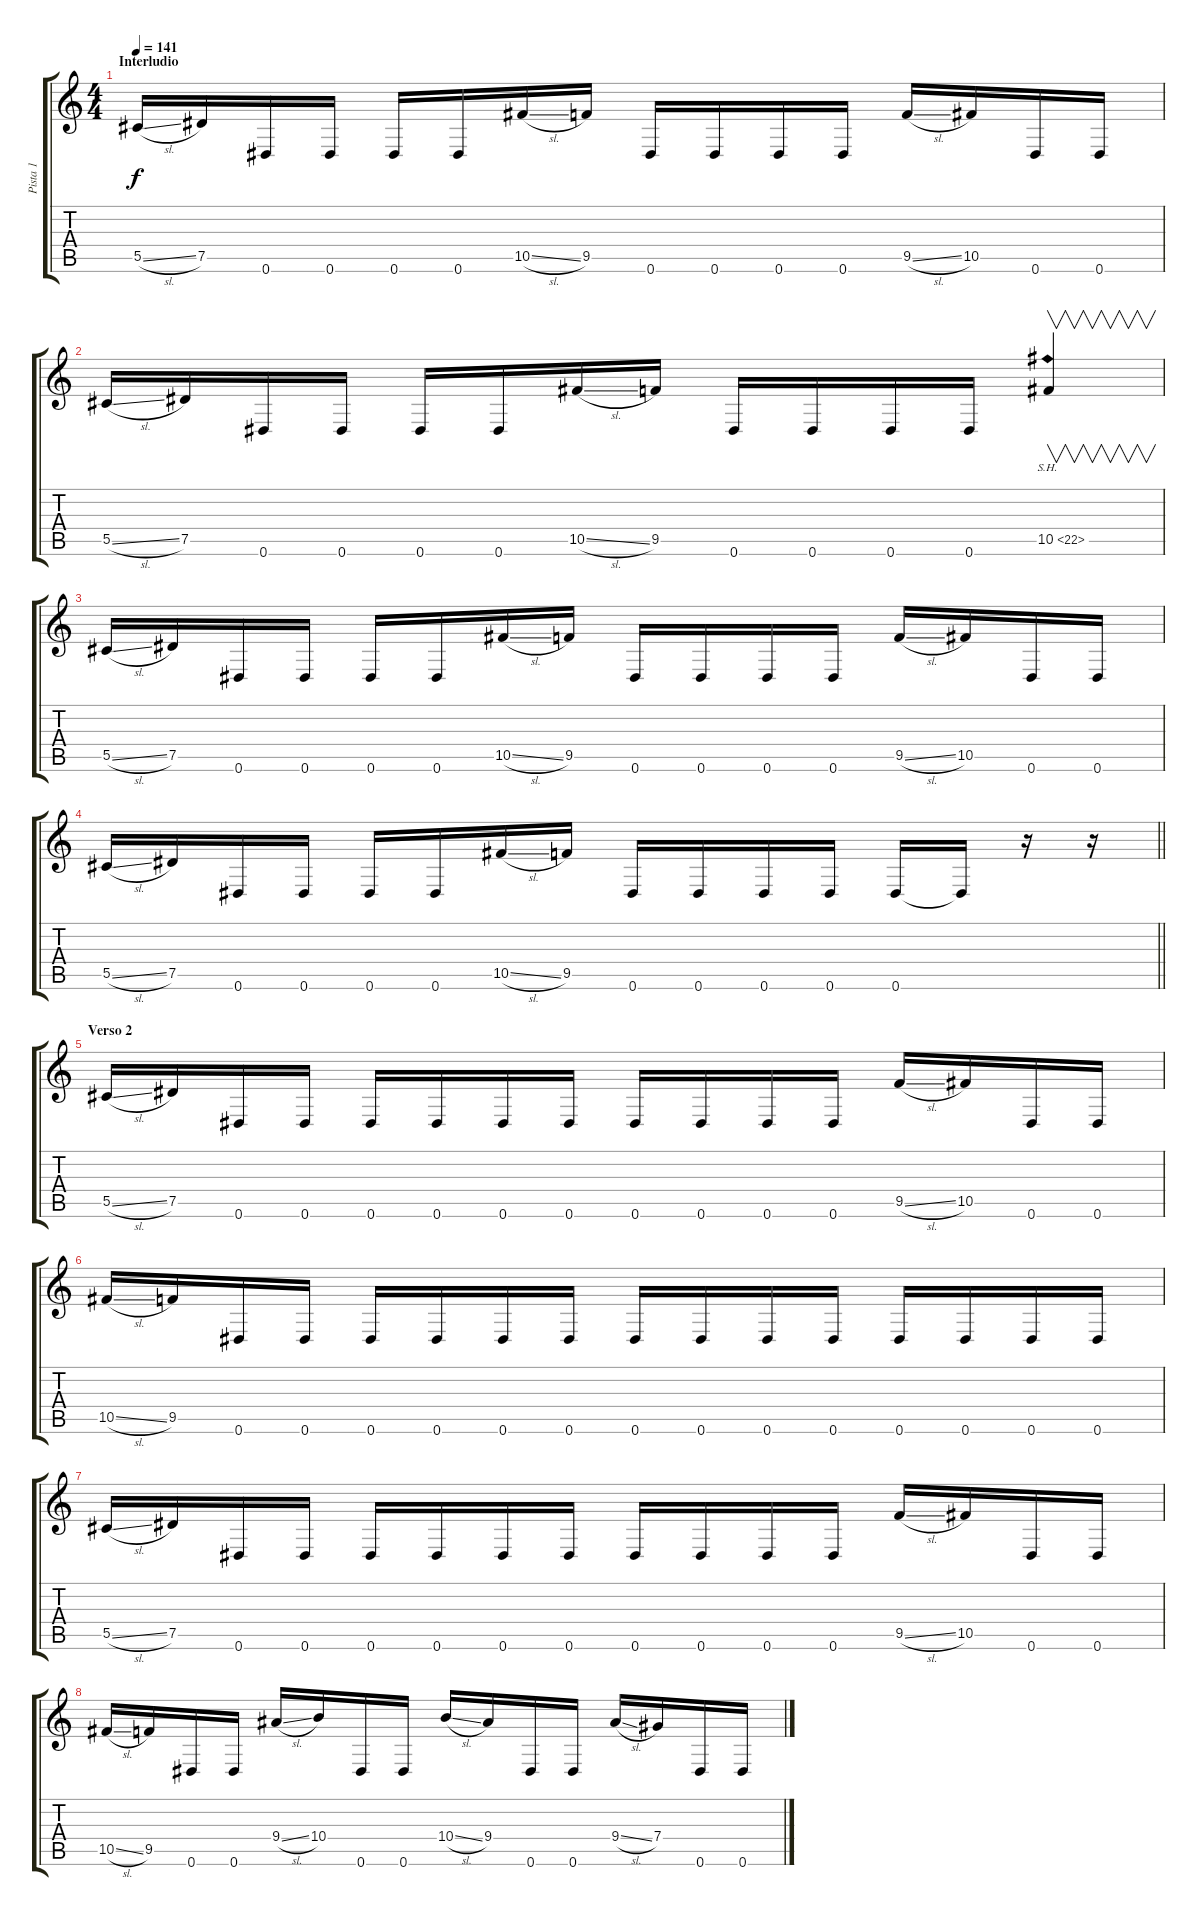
\track ("Pista 1" "Pista 1") {instrument distortionguitar}
\staff {score tabs}
\tuning (Eb4 Bb3 Gb3 Db3 Ab2 Eb2) {hide}
\ts (4 4)
\section ("" "Interludio")
\tempo 141
\clef g2
\ks c
5.5{sl}.16{dy f} 7.5.16 0.6.16 0.6.16 0.6.16 0.6.16 10.5{sl}.16 9.5.16 0.6.16 0.6.16 0.6.16 0.6.16 9.5{sl}.16 10.5.16 0.6.16 0.6.16 |
5.5{sl}.16 7.5.16 0.6.16 0.6.16 0.6.16 0.6.16 10.5{sl}.16 9.5.16 0.6.16 0.6.16 0.6.16 0.6.16 10.5{sh 12}.4{v} |
5.5{sl}.16 7.5.16 0.6.16 0.6.16 0.6.16 0.6.16 10.5{sl}.16 9.5.16 0.6.16 0.6.16 0.6.16 0.6.16 9.5{sl}.16 10.5.16 0.6.16 0.6.16 |
\barLineRight lightlight
5.5{sl}.16 7.5.16 0.6.16 0.6.16 0.6.16 0.6.16 10.5{sl}.16 9.5.16 0.6.16 0.6.16 0.6.16 0.6.16 0.6.16 0.6{t}.16 r.16 r.16 |
\section ("" "Verso 2")
5.5{sl}.16 7.5.16 0.6.16 0.6.16 0.6.16 0.6.16 0.6.16 0.6.16 0.6.16 0.6.16 0.6.16 0.6.16 9.5{sl}.16 10.5.16 0.6.16 0.6.16 |
10.5{sl}.16 9.5.16 0.6.16 0.6.16 0.6.16 0.6.16 0.6.16 0.6.16 0.6.16 0.6.16 0.6.16 0.6.16 0.6.16 0.6.16 0.6.16 0.6.16 |
5.5{sl}.16 7.5.16 0.6.16 0.6.16 0.6.16 0.6.16 0.6.16 0.6.16 0.6.16 0.6.16 0.6.16 0.6.16 9.5{sl}.16 10.5.16 0.6.16 0.6.16 |
10.5{sl}.16 9.5.16 0.6.16 0.6.16 9.4{sl}.16 10.4.16 0.6.16 0.6.16 10.4{sl}.16 9.4.16 0.6.16 0.6.16 9.4{sl}.16 7.4.16 0.6.16 0.6.16
